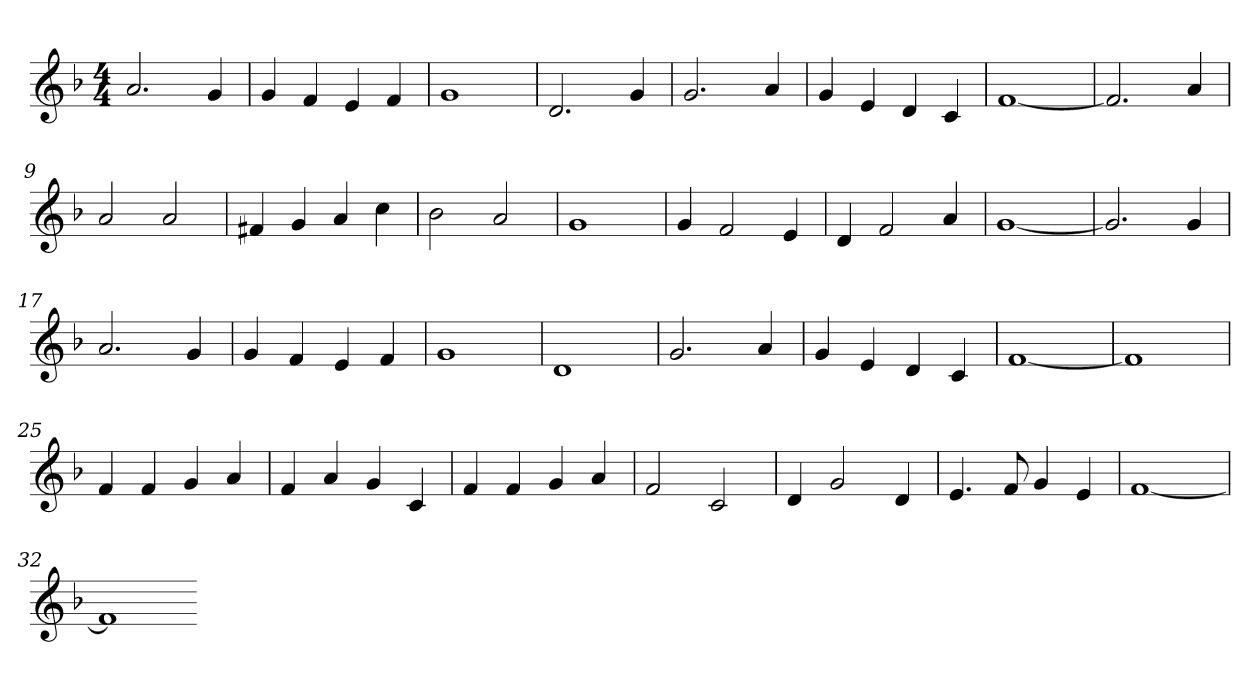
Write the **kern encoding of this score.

**kern
*part1
*staff1
*k[b-]
*F:
*M4/4
=1
2.a
4g
=2
4g
4f
4e
4f
=3
1g
=4
2.d
4g
=5
2.g
4a
=6
4g
4e
4d
4c
=7
[1f
=8
2.f]
4a
=9
2a
2a
=10
4f#X
4g
4a
4cc
=11
2b-
2a
=12
1g
=13
4g
2f
4e
=14
4d
2f
4a
=15
[1g
=16
2.g]
4g
=17
2.a
4g
=18
4g
4f
4e
4f
=19
1g
=20
1d
=21
2.g
4a
=22
4g
4e
4d
4c
=23
[1f
=24
1f]
=25
4f
4f
4g
4a
=26
4f
4a
4g
4c
=27
4f
4f
4g
4a
=28
2f
2c
=29
4d
2g
4d
=30
4.e
8f
4g
4e
=31
[1f
=32
1f]
=-
*-
